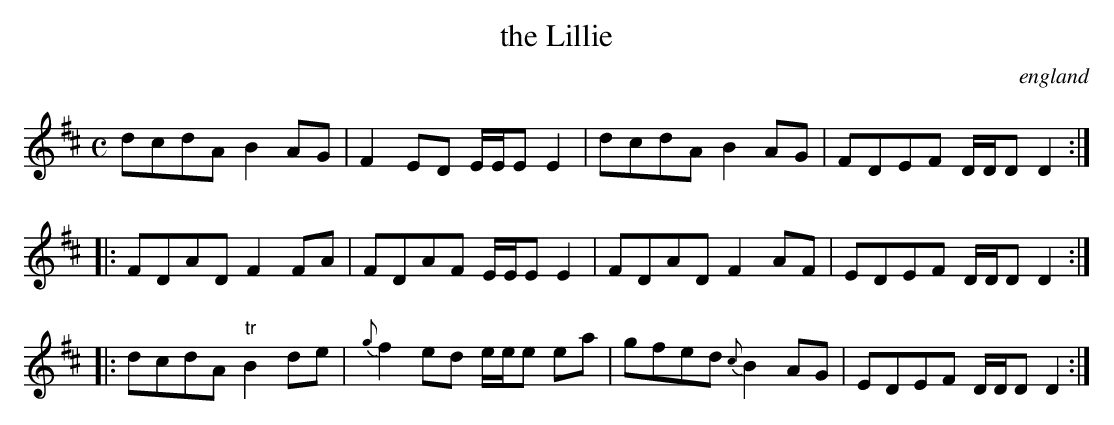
X:1
T:the Lillie
O:england
M:C
K:D
dcdA B2AG| F2ED E/E/E E2| dcdA B2AG| FDEF D/D/D D2::
FDAD F2FA| FDAF E/E/E E2| FDAD F2AF| EDEF D/D/D D2::
dcdA "tr"B2de| {g}f2ed e/e/e ea|\
gfed {c}B2AG| EDEF D/D/D D2:|
